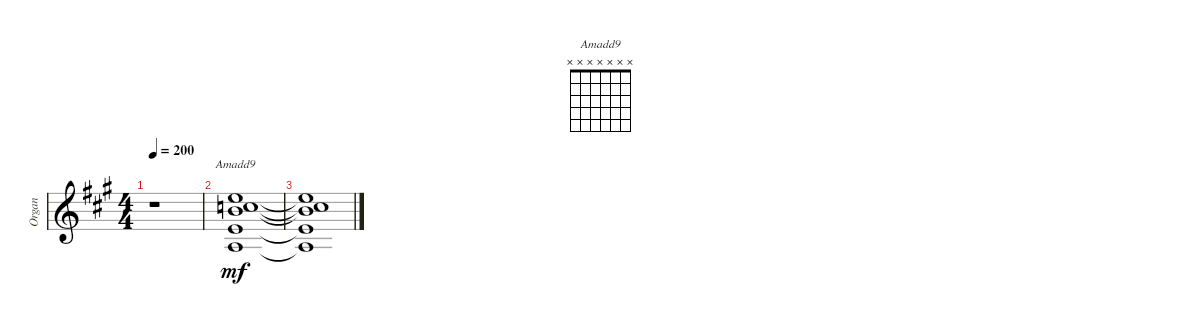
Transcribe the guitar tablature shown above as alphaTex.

\track ("Organ" "Organ") {instrument drawbarorgan}
\staff {score}
\tuning (E4 B3 G3 D3 A2 E2 B1) {hide}
\chord ("Amadd9" x x x x x x x)
\ts (4 4)
\tempo 200
\clef g2
\ks a
r.1{dy mf} |
(12.1 13.2 16.3 14.4 12.5).1{ch "Amadd9"} |
(12.1{t} 13.2{t} 16.3{t} 14.4{t} 12.5{t}).1
